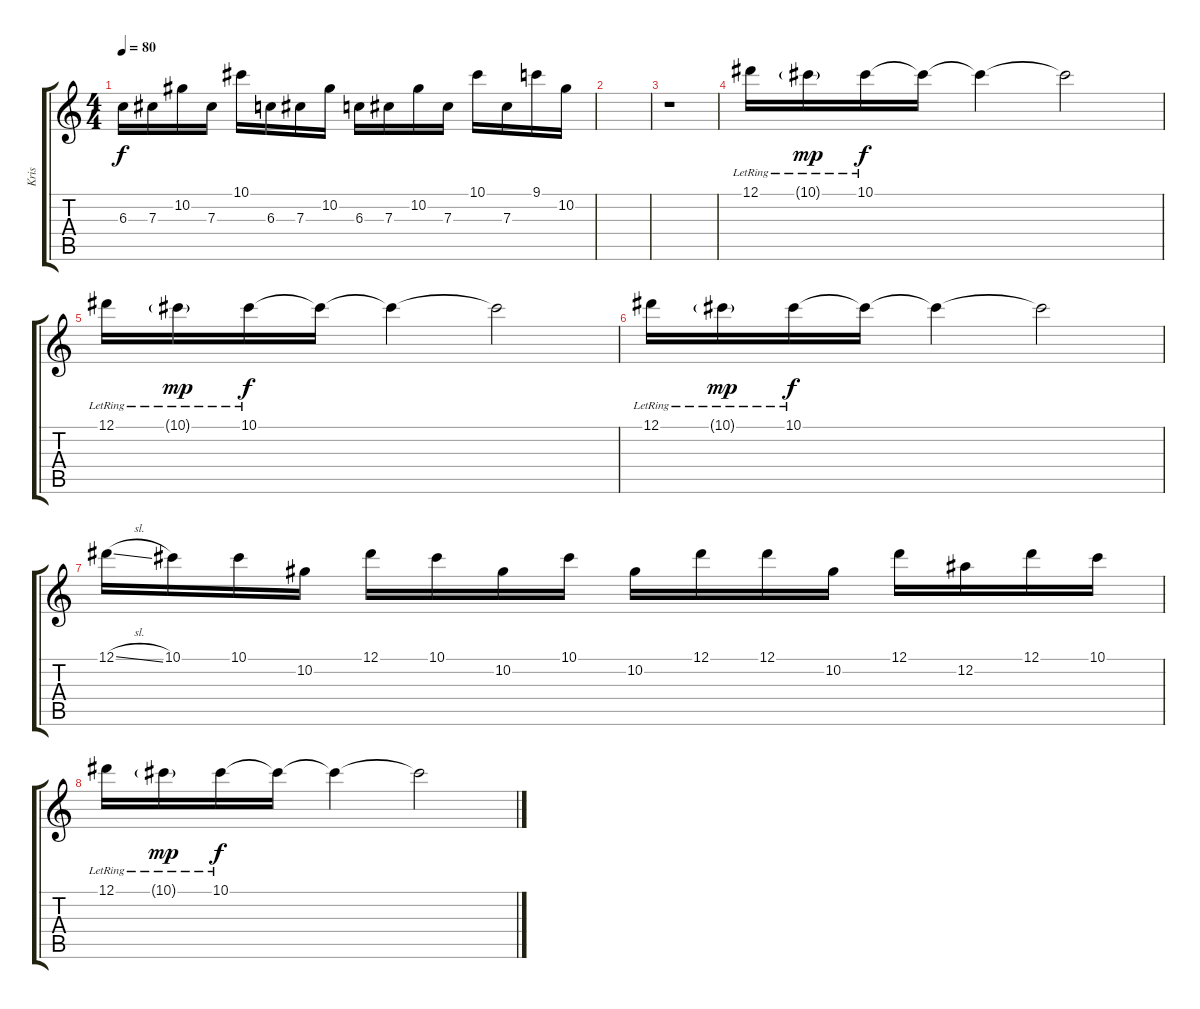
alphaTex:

\track ("Kris" "Kris") {instrument acousticguitarsteel}
\staff {score tabs}
\tuning (Eb4 Bb3 Gb3 Db3 Ab2 Db2) {hide}
\ts (4 4)
\tempo 80
\clef g2
\ks c
6.3.16{dy f} 7.3.16 10.2.16 7.3.16 10.1.16 6.3.16 7.3.16 10.2.16 6.3.16 7.3.16 10.2.16 7.3.16 10.1.16 7.3.16 9.1.16 10.2.16 |
|
r.1 |
12.1{lr}.16{volume 7 instrument electricguitarjazz} 10.1{g lr}.16{dy mp} 10.1{lr}.16{dy f} 10.1{t}.16 10.1{t}.4 10.1{t}.2 |
12.1{lr}.16 10.1{g lr}.16{dy mp} 10.1{lr}.16{dy f} 10.1{t}.16 10.1{t}.4 10.1{t}.2 |
12.1{lr}.16 10.1{g lr}.16{dy mp} 10.1{lr}.16{dy f} 10.1{t}.16 10.1{t}.4 10.1{t}.2 |
12.1{sl}.16{volume 14} 10.1.16 10.1.16 10.2.16 12.1.16 10.1.16 10.2.16 10.1.16 10.2.16 12.1.16 12.1.16 10.2.16 12.1.16 12.2.16 12.1.16 10.1.16 |
12.1{lr}.16 10.1{g lr}.16{dy mp} 10.1{lr}.16{dy f} 10.1{t}.16 10.1{t}.4 10.1{t}.2
